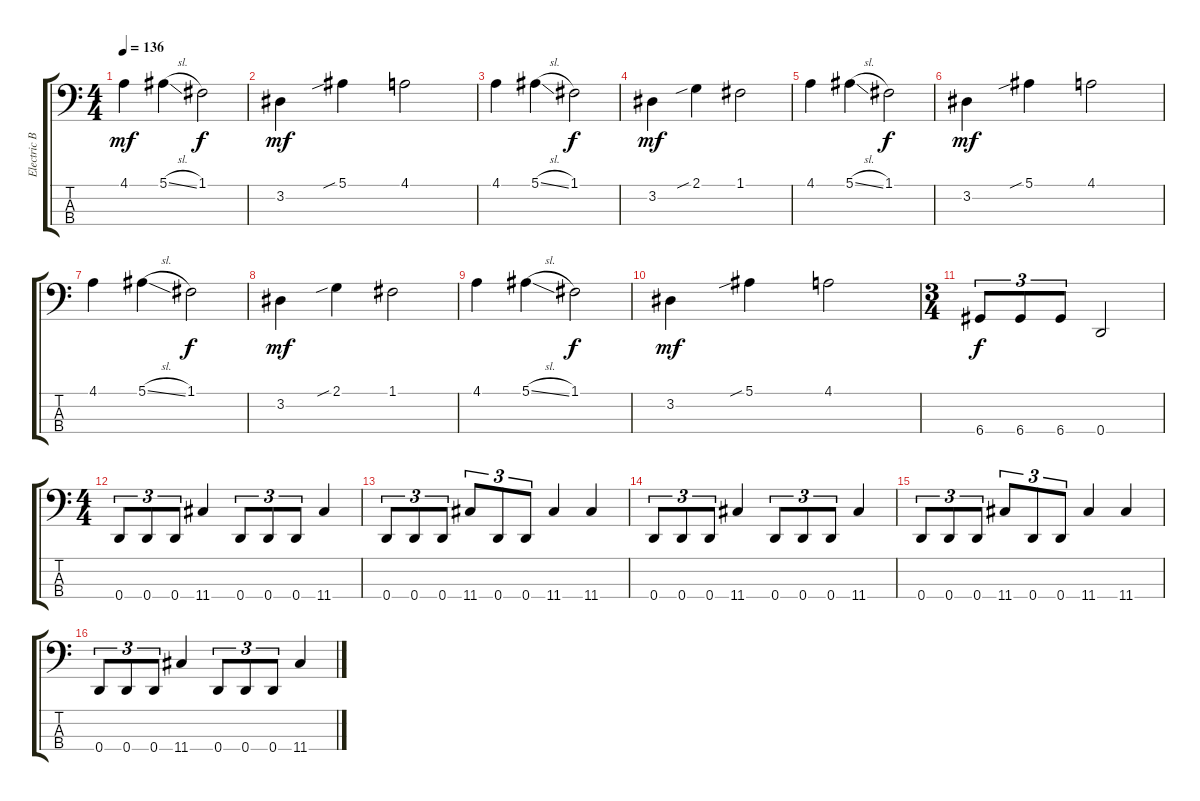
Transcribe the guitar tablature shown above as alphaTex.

\track ("Electric Bass" "Electric B") {instrument electricbasspick}
\staff {score tabs}
\tuning (F2 C2 G1 D1) {hide}
\ts (4 4)
\tempo 136
\clef f4
\ks c
4.1.4{dy mf} 5.1{sl}.4 1.1.2{dy f} |
3.2.4{dy mf} 5.1{sib}.4 4.1.2 |
4.1.4 5.1{sl}.4 1.1.2{dy f} |
3.2.4{dy mf} 2.1{sib}.4 1.1.2 |
4.1.4 5.1{sl}.4 1.1.2{dy f} |
3.2.4{dy mf} 5.1{sib}.4 4.1.2 |
4.1.4 5.1{sl}.4 1.1.2{dy f} |
3.2.4{dy mf} 2.1{sib}.4 1.1.2 |
4.1.4 5.1{sl}.4 1.1.2{dy f} |
3.2.4{dy mf} 5.1{sib}.4 4.1.2 |
\ts (3 4)
6.4.8{tu (3 2) dy f} 6.4.8{tu (3 2)} 6.4.8{tu (3 2)} 0.4.2 |
\ts (4 4)
0.4.8{tu (3 2)} 0.4.8{tu (3 2)} 0.4.8{tu (3 2)} 11.4.4 0.4.8{tu (3 2)} 0.4.8{tu (3 2)} 0.4.8{tu (3 2)} 11.4.4 |
0.4.8{tu (3 2)} 0.4.8{tu (3 2)} 0.4.8{tu (3 2)} 11.4.8{tu (3 2)} 0.4.8{tu (3 2)} 0.4.8{tu (3 2)} 11.4.4 11.4.4 |
0.4.8{tu (3 2)} 0.4.8{tu (3 2)} 0.4.8{tu (3 2)} 11.4.4 0.4.8{tu (3 2)} 0.4.8{tu (3 2)} 0.4.8{tu (3 2)} 11.4.4 |
0.4.8{tu (3 2)} 0.4.8{tu (3 2)} 0.4.8{tu (3 2)} 11.4.8{tu (3 2)} 0.4.8{tu (3 2)} 0.4.8{tu (3 2)} 11.4.4 11.4.4 |
0.4.8{tu (3 2)} 0.4.8{tu (3 2)} 0.4.8{tu (3 2)} 11.4.4 0.4.8{tu (3 2)} 0.4.8{tu (3 2)} 0.4.8{tu (3 2)} 11.4.4
